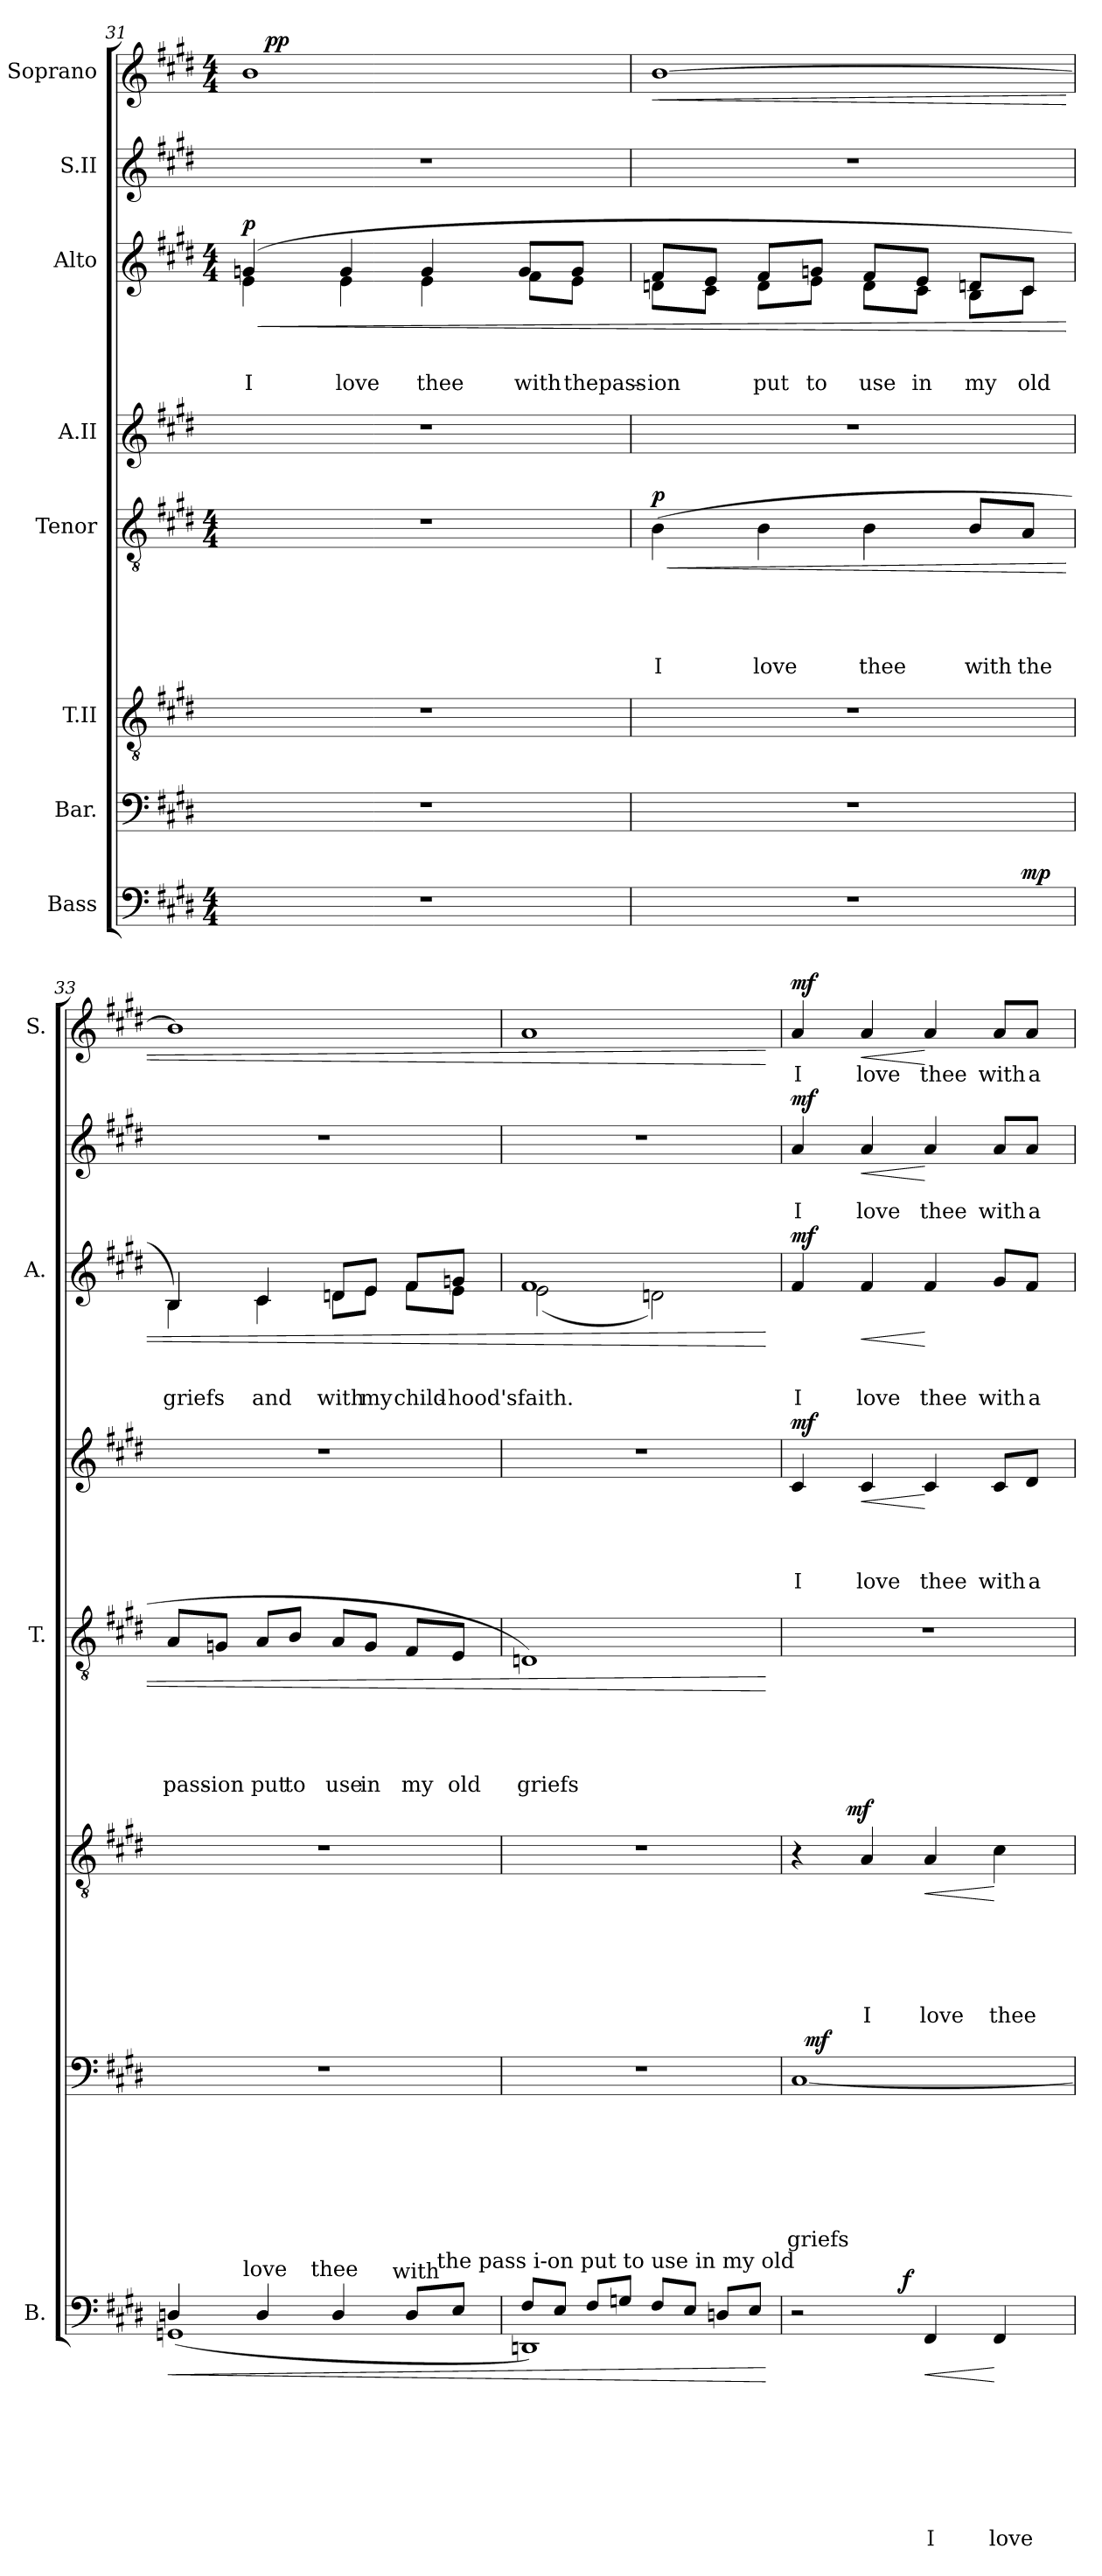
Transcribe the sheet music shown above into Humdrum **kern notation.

**kern	**text	**text	**text	**text	**text	**text	**text	**text	**dynam	**kern	**text	**text	**text	**text	**text	**text	**text	**dynam	**kern	**text	**text	**text	**text	**text	**text	**dynam	**kern	**text	**text	**text	**text	**text	**dynam	**kern	**text	**text	**text	**text	**dynam	**kern	**text	**text	**text	**dynam	**kern	**text	**text	**dynam	**kern	**text	**dynam
*part8	*part8	*part8	*part8	*part8	*part8	*part8	*part8	*part8	*part8	*part7	*part7	*part7	*part7	*part7	*part7	*part7	*part7	*part7	*part6	*part6	*part6	*part6	*part6	*part6	*part6	*part6	*part5	*part5	*part5	*part5	*part5	*part5	*part5	*part4	*part4	*part4	*part4	*part4	*part4	*part3	*part3	*part3	*part3	*part3	*part2	*part2	*part2	*part2	*part1	*part1	*part1
*staff8	*staff8	*staff8	*staff8	*staff8	*staff8	*staff8	*staff8	*staff8	*staff8	*staff7	*staff7	*staff7	*staff7	*staff7	*staff7	*staff7	*staff7	*staff7	*staff6	*staff6	*staff6	*staff6	*staff6	*staff6	*staff6	*staff6	*staff5	*staff5	*staff5	*staff5	*staff5	*staff5	*staff5	*staff4	*staff4	*staff4	*staff4	*staff4	*staff4	*staff3	*staff3	*staff3	*staff3	*staff3	*staff2	*staff2	*staff2	*staff2	*staff1	*staff1	*staff1
*I"Bass	*	*	*	*	*	*	*	*	*	*I"Bar.	*	*	*	*	*	*	*	*	*I"T.II	*	*	*	*	*	*	*	*I"Tenor	*	*	*	*	*	*	*I"A.II	*	*	*	*	*	*I"Alto	*	*	*	*	*I"S.II	*	*	*	*I"Soprano	*	*
*I'B.	*	*	*	*	*	*	*	*	*	*	*	*	*	*	*	*	*	*	*	*	*	*	*	*	*	*	*I'T.	*	*	*	*	*	*	*	*	*	*	*	*	*I'A.	*	*	*	*	*	*	*	*	*I'S.	*	*
!!LO:PB:g=z
*clefF4	*	*	*	*	*	*	*	*	*	*clefF4	*	*	*	*	*	*	*	*	*clefGv2	*	*	*	*	*	*	*	*clefGv2	*	*	*	*	*	*	*clefG2	*	*	*	*	*	*clefG2	*	*	*	*	*clefG2	*	*	*	*clefG2	*	*
*k[f#c#g#d#]	*	*	*	*	*	*	*	*	*	*k[f#c#g#d#]	*	*	*	*	*	*	*	*	*k[f#c#g#d#]	*	*	*	*	*	*	*	*k[f#c#g#d#]	*	*	*	*	*	*	*k[f#c#g#d#]	*	*	*	*	*	*k[f#c#g#d#]	*	*	*	*	*k[f#c#g#d#]	*	*	*	*k[f#c#g#d#]	*	*
*E:	*	*	*	*	*	*	*	*	*	*E:	*	*	*	*	*	*	*	*	*E:	*	*	*	*	*	*	*	*E:	*	*	*	*	*	*	*E:	*	*	*	*	*	*E:	*	*	*	*	*E:	*	*	*	*E:	*	*
*M4/4	*	*	*	*	*	*	*	*	*	*	*	*	*	*	*	*	*	*	*	*	*	*	*	*	*	*	*M4/4	*	*	*	*	*	*	*	*	*	*	*	*	*M4/4	*	*	*	*	*	*	*	*	*M4/4	*	*
=31	=31	=31	=31	=31	=31	=31	=31	=31	=31	=31	=31	=31	=31	=31	=31	=31	=31	=31	=31	=31	=31	=31	=31	=31	=31	=31	=31	=31	=31	=31	=31	=31	=31	=31	=31	=31	=31	=31	=31	=31	=31	=31	=31	=31	=31	=31	=31	=31	=31	=31	=31
!	!	!	!	!	!	!	!	!	!	!	!	!	!	!	!	!	!	!	!	!	!	!	!	!	!	!	!	!	!	!	!	!	!	!	!	!	!	!	!	!	!	!	!LO:LY:b	!LO:HP:b	!	!	!	!	!	!	!
*	*	*	*	*	*	*	*	*	*	*	*	*	*	*	*	*	*	*	*	*	*	*	*	*	*	*	*	*	*	*	*	*	*	*	*	*	*	*	*	*^	*	*	*	*	*	*	*	*	*	*	*
!	!	!	!	!	!	!	!	!	!	!	!	!	!	!	!	!	!	!	!	!	!	!	!	!	!	!	!	!	!	!	!	!	!	!	!	!	!	!	!	!	!	!	!	!	!LO:DY:n=1:a	!	!	!	!	!	!	!
*	*	*	*	*	*	*	*	*	*	*	*	*	*	*	*	*	*	*	*	*	*	*	*	*	*	*	*	*	*	*	*	*	*	*	*	*	*	*	*	*	*	*	*	*	*	*	*	*	*	*^	*	*
1r	.	.	.	.	.	.	.	.	.	1r	.	.	.	.	.	.	.	.	1r	.	.	.	.	.	.	.	1r	.	.	.	.	.	.	1r	.	.	.	.	.	(4gn/	4e\	.	.	I	< p	1r	.	.	.	1b	32ryy	.	.
!	!	!	!	!	!	!	!	!	!	!	!	!	!	!	!	!	!	!	!	!	!	!	!	!	!	!	!	!	!	!	!	!	!	!	!	!	!	!	!	!	!	!	!	!	!	!	!	!	!	!	!	!	!LO:DY:a
.	.	.	.	.	.	.	.	.	.	.	.	.	.	.	.	.	.	.	.	.	.	.	.	.	.	.	.	.	.	.	.	.	.	.	.	.	.	.	.	.	.	.	.	.	.	.	.	.	.	.	2ryy	.	pp
!	!	!	!	!	!	!	!	!	!	!	!	!	!	!	!	!	!	!	!	!	!	!	!	!	!	!	!	!	!	!	!	!	!	!	!	!	!	!	!	!	!	!	!	!LO:LY:b	!	!	!	!	!	!	!	!	!
.	.	.	.	.	.	.	.	.	.	.	.	.	.	.	.	.	.	.	.	.	.	.	.	.	.	.	.	.	.	.	.	.	.	.	.	.	.	.	.	4g/	4e\	.	.	love	.	.	.	.	.	.	.	.	.
!	!	!	!	!	!	!	!	!	!	!	!	!	!	!	!	!	!	!	!	!	!	!	!	!	!	!	!	!	!	!	!	!	!	!	!	!	!	!	!	!	!	!	!	!LO:LY:b	!	!	!	!	!	!	!	!	!
.	.	.	.	.	.	.	.	.	.	.	.	.	.	.	.	.	.	.	.	.	.	.	.	.	.	.	.	.	.	.	.	.	.	.	.	.	.	.	.	4g/	4e\	.	.	thee	.	.	.	.	.	.	.	.	.
.	.	.	.	.	.	.	.	.	.	.	.	.	.	.	.	.	.	.	.	.	.	.	.	.	.	.	.	.	.	.	.	.	.	.	.	.	.	.	.	.	.	.	.	.	.	.	.	.	.	.	4...ryy	.	.
!	!	!	!	!	!	!	!	!	!	!	!	!	!	!	!	!	!	!	!	!	!	!	!	!	!	!	!	!	!	!	!	!	!	!	!	!	!	!	!	!	!	!	!	!LO:LY:b	!	!	!	!	!	!	!	!	!
.	.	.	.	.	.	.	.	.	.	.	.	.	.	.	.	.	.	.	.	.	.	.	.	.	.	.	.	.	.	.	.	.	.	.	.	.	.	.	.	8g/L	8f#\L	.	.	with	.	.	.	.	.	.	.	.	.
!	!	!	!	!	!	!	!	!	!	!	!	!	!	!	!	!	!	!	!	!	!	!	!	!	!	!	!	!	!	!	!	!	!	!	!	!	!	!	!	!	!	!	!	!LO:LY:b	!	!	!	!	!	!	!	!	!
.	.	.	.	.	.	.	.	.	.	.	.	.	.	.	.	.	.	.	.	.	.	.	.	.	.	.	.	.	.	.	.	.	.	.	.	.	.	.	.	8g/J	8e\J	.	.	thepass-	.	.	.	.	.	.	.	.	.
=32	=32	=32	=32	=32	=32	=32	=32	=32	=32	=32	=32	=32	=32	=32	=32	=32	=32	=32	=32	=32	=32	=32	=32	=32	=32	=32	=32	=32	=32	=32	=32	=32	=32	=32	=32	=32	=32	=32	=32	=32	=32	=32	=32	=32	=32	=32	=32	=32	=32	=32	=32	=32	=32
!	!	!	!	!	!	!	!	!	!	!	!	!	!	!	!	!	!	!	!	!	!	!	!	!	!	!	!	!	!	!	!	!LO:LY:b	!LO:HP:b	!	!	!	!	!	!	!	!	!	!	!LO:LY:b	!	!	!	!	!	!	!	!	!LO:HP:b
!	!	!	!	!	!	!	!	!	!	!	!	!	!	!	!	!	!	!	!	!	!	!	!	!	!	!	!	!	!	!	!	!	!LO:DY:n=1:a	!	!	!	!	!	!	!	!	!	!	!	!	!	!	!	!	!	!	!	!
*^	*	*	*	*	*	*	*	*	*	*	*	*	*	*	*	*	*	*	*	*	*	*	*	*	*	*	*	*	*	*	*	*	*	*	*	*	*	*	*	*	*	*	*	*	*	*	*	*	*	*v	*v	*	*
1r	2..ryy	.	.	.	.	.	.	.	.	.	1r	.	.	.	.	.	.	.	.	1r	.	.	.	.	.	.	.	(>4B\	.	.	.	.	I	< p	1r	.	.	.	.	.	8f#/L	8dn\L	.	.	-ion	.	1r	.	.	.	[>1b	.	<
.	.	.	.	.	.	.	.	.	.	.	.	.	.	.	.	.	.	.	.	.	.	.	.	.	.	.	.	.	.	.	.	.	.	.	.	.	.	.	.	.	8e/J	8c#\J	.	.	.	.	.	.	.	.	.	.	.
!	!	!	!	!	!	!	!	!	!	!	!	!	!	!	!	!	!	!	!	!	!	!	!	!	!	!	!	!	!	!	!	!	!LO:LY:b	!	!	!	!	!	!	!	!	!	!	!	!LO:LY:b	!	!	!	!	!	!	!	!
.	.	.	.	.	.	.	.	.	.	.	.	.	.	.	.	.	.	.	.	.	.	.	.	.	.	.	.	4B\	.	.	.	.	love	.	.	.	.	.	.	.	8f#/L	8d\L	.	.	put	.	.	.	.	.	.	.	.
!	!	!	!	!	!	!	!	!	!	!	!	!	!	!	!	!	!	!	!	!	!	!	!	!	!	!	!	!	!	!	!	!	!	!	!	!	!	!	!	!	!	!	!	!	!LO:LY:b	!	!	!	!	!	!	!	!
.	.	.	.	.	.	.	.	.	.	.	.	.	.	.	.	.	.	.	.	.	.	.	.	.	.	.	.	.	.	.	.	.	.	.	.	.	.	.	.	.	8gn/J	8e\J	.	.	to	.	.	.	.	.	.	.	.
!	!	!	!	!	!	!	!	!	!	!	!	!	!	!	!	!	!	!	!	!	!	!	!	!	!	!	!	!	!	!	!	!	!LO:LY:b	!	!	!	!	!	!	!	!	!	!	!	!LO:LY:b	!	!	!	!	!	!	!	!
.	.	.	.	.	.	.	.	.	.	.	.	.	.	.	.	.	.	.	.	.	.	.	.	.	.	.	.	4B\	.	.	.	.	thee	.	.	.	.	.	.	.	8f#/L	8d\L	.	.	use	.	.	.	.	.	.	.	.
!	!	!	!	!	!	!	!	!	!	!	!	!	!	!	!	!	!	!	!	!	!	!	!	!	!	!	!	!	!	!	!	!	!	!	!	!	!	!	!	!	!	!	!	!	!LO:LY:b	!	!	!	!	!	!	!	!
.	.	.	.	.	.	.	.	.	.	.	.	.	.	.	.	.	.	.	.	.	.	.	.	.	.	.	.	.	.	.	.	.	.	.	.	.	.	.	.	.	8e/J	8c#\J	.	.	in	.	.	.	.	.	.	.	.
!	!	!	!	!	!	!	!	!	!	!	!	!	!	!	!	!	!	!	!	!	!	!	!	!	!	!	!	!	!	!	!	!	!LO:LY:b	!	!	!	!	!	!	!	!	!	!	!	!LO:LY:b	!	!	!	!	!	!	!	!
.	.	.	.	.	.	.	.	.	.	.	.	.	.	.	.	.	.	.	.	.	.	.	.	.	.	.	.	8B/L	.	.	.	.	with	.	.	.	.	.	.	.	8dn/L	8B\L	.	.	my	.	.	.	.	.	.	.	.
!	!	!	!	!	!	!	!	!	!	!LO:DY:a	!	!	!	!	!	!	!	!	!	!	!	!	!	!	!	!	!	!	!	!	!	!	!LO:LY:b	!	!	!	!	!	!	!	!	!	!	!	!LO:LY:b	!	!	!	!	!	!	!	!
.	8ryy	.	.	.	.	.	.	.	.	mp	.	.	.	.	.	.	.	.	.	.	.	.	.	.	.	.	.	8A/J	.	.	.	.	the	.	.	.	.	.	.	.	8c#/J	8c#\J	.	.	old	.	.	.	.	.	.	.	.
=33	=33	=33	=33	=33	=33	=33	=33	=33	=33	=33	=33	=33	=33	=33	=33	=33	=33	=33	=33	=33	=33	=33	=33	=33	=33	=33	=33	=33	=33	=33	=33	=33	=33	=33	=33	=33	=33	=33	=33	=33	=33	=33	=33	=33	=33	=33	=33	=33	=33	=33	=33	=33	=33
!LO:TX:a:t=I	!	!	!	!	!	!	!	!	!	!	!	!	!	!	!	!	!	!	!	!	!	!	!	!	!	!	!	!	!	!	!	!	!	!	!	!	!	!	!	!	!	!	!	!	!	!	!	!	!	!	!	!	!
!	!	!	!	!	!	!	!	!	!	!LO:HP:b	!	!	!	!	!	!	!	!	!	!	!	!	!	!	!	!	!	!	!	!	!	!	!LO:LY:b	!	!	!	!	!	!	!	!	!	!	!	!LO:LY:b	!	!	!	!	!	!	!	!
*^	*^	*	*	*	*	*	*	*	*	*	*	*	*	*	*	*	*	*	*	*	*	*	*	*	*	*	*	*	*	*	*	*	*	*	*	*	*	*	*	*	*	*	*	*	*	*	*	*	*	*	*	*	*
*	*	*^	*	*	*	*	*	*	*	*	*	*	*	*	*	*	*	*	*	*	*	*	*	*	*	*	*	*	*	*	*	*	*	*	*	*	*	*	*	*	*	*	*	*	*	*	*	*	*	*	*	*	*	*	*
4Dn/	(<1GGn	8..ryy	4..ryy	2ryy	.	.	.	.	.	.	.	.	<	1r	.	.	.	.	.	.	.	.	1r	.	.	.	.	.	.	.	8A/L	.	.	.	.	pass-	.	1r	.	.	.	.	.	4B/)	4B\	.	.	griefs	.	1r	.	.	.	1b]	.	.
!	!	!	!	!	!	!	!	!	!	!	!	!	!	!	!	!	!	!	!	!	!	!	!	!	!	!	!	!	!	!	!	!	!	!	!	!LO:LY:b:rj	!	!	!	!	!	!	!	!	!	!	!	!	!	!	!	!	!	!	!	!
.	.	.	.	.	.	.	.	.	.	.	.	.	.	.	.	.	.	.	.	.	.	.	.	.	.	.	.	.	.	.	8Gn/J	.	.	.	.	-ion	.	.	.	.	.	.	.	.	.	.	.	.	.	.	.	.	.	.	.	.
!	!	!LO:TX:a:t=love	!	!	!	!	!	!	!	!	!	!	!	!	!	!	!	!	!	!	!	!	!	!	!	!	!	!	!	!	!	!	!	!	!	!	!	!	!	!	!	!	!	!	!	!	!	!	!	!	!	!	!	!	!	!
.	.	2ryy	.	.	.	.	.	.	.	.	.	.	.	.	.	.	.	.	.	.	.	.	.	.	.	.	.	.	.	.	.	.	.	.	.	.	.	.	.	.	.	.	.	.	.	.	.	.	.	.	.	.	.	.	.	.
!	!	!	!	!	!	!	!	!	!	!	!	!	!	!	!	!	!	!	!	!	!	!	!	!	!	!	!	!	!	!	!	!	!	!	!	!LO:LY:b	!	!	!	!	!	!	!	!	!	!	!	!LO:LY:b	!	!	!	!	!	!	!	!
4D/	.	.	.	.	.	.	.	.	.	.	.	.	.	.	.	.	.	.	.	.	.	.	.	.	.	.	.	.	.	.	8A/L	.	.	.	.	put	.	.	.	.	.	.	.	4c#/	4c#\	.	.	and	.	.	.	.	.	.	.	.
!	!	!	!	!	!	!	!	!	!	!	!	!	!	!	!	!	!	!	!	!	!	!	!	!	!	!	!	!	!	!	!	!	!	!	!	!LO:LY:b	!	!	!	!	!	!	!	!	!	!	!	!	!	!	!	!	!	!	!	!
.	.	.	.	.	.	.	.	.	.	.	.	.	.	.	.	.	.	.	.	.	.	.	.	.	.	.	.	.	.	.	8B/J	.	.	.	.	to	.	.	.	.	.	.	.	.	.	.	.	.	.	.	.	.	.	.	.	.
!	!	!	!LO:TX:a:t=thee	!	!	!	!	!	!	!	!	!	!	!	!	!	!	!	!	!	!	!	!	!	!	!	!	!	!	!	!	!	!	!	!	!	!	!	!	!	!	!	!	!	!	!	!	!	!	!	!	!	!	!	!	!
.	.	.	2ryy	.	.	.	.	.	.	.	.	.	.	.	.	.	.	.	.	.	.	.	.	.	.	.	.	.	.	.	.	.	.	.	.	.	.	.	.	.	.	.	.	.	.	.	.	.	.	.	.	.	.	.	.	.
!	!	!	!	!	!	!	!	!	!	!	!	!	!	!	!	!	!	!	!	!	!	!	!	!	!	!	!	!	!	!	!	!	!	!	!	!LO:LY:b	!	!	!	!	!	!	!	!	!	!	!	!LO:LY:b	!	!	!	!	!	!	!	!
4D/	.	.	.	4ryy	.	.	.	.	.	.	.	.	.	.	.	.	.	.	.	.	.	.	.	.	.	.	.	.	.	.	8A/L	.	.	.	.	use	.	.	.	.	.	.	.	8dn/L	8d\L	.	.	with	.	.	.	.	.	.	.	.
!	!	!	!	!	!	!	!	!	!	!	!	!	!	!	!	!	!	!	!	!	!	!	!	!	!	!	!	!	!	!	!	!	!	!	!	!LO:LY:b	!	!	!	!	!	!	!	!	!	!	!	!LO:LY:b	!	!	!	!	!	!	!	!
.	.	.	.	.	.	.	.	.	.	.	.	.	.	.	.	.	.	.	.	.	.	.	.	.	.	.	.	.	.	.	8G/J	.	.	.	.	in	.	.	.	.	.	.	.	8e/J	8e\J	.	.	my	.	.	.	.	.	.	.	.
!	!	!LO:TX:a:t=with	!	!	!	!	!	!	!	!	!	!	!	!	!	!	!	!	!	!	!	!	!	!	!	!	!	!	!	!	!	!	!	!	!	!	!	!	!	!	!	!	!	!	!	!	!	!	!	!	!	!	!	!	!	!
.	.	4ryy	.	.	.	.	.	.	.	.	.	.	.	.	.	.	.	.	.	.	.	.	.	.	.	.	.	.	.	.	.	.	.	.	.	.	.	.	.	.	.	.	.	.	.	.	.	.	.	.	.	.	.	.	.	.
!	!	!	!	!	!	!	!	!	!	!	!	!	!	!	!	!	!	!	!	!	!	!	!	!	!	!	!	!	!	!	!	!	!	!	!	!LO:LY:b	!	!	!	!	!	!	!	!	!	!	!	!LO:LY:b	!	!	!	!	!	!	!	!
8D/L	.	.	.	16.ryy	.	.	.	.	.	.	.	.	.	.	.	.	.	.	.	.	.	.	.	.	.	.	.	.	.	.	8F#/L	.	.	.	.	my	.	.	.	.	.	.	.	8f#/L	8f#\L	.	.	child-	.	.	.	.	.	.	.	.
!	!	!	!	!LO:TX:a:t=the pass i-on put to use in my old	!	!	!	!	!	!	!	!	!	!	!	!	!	!	!	!	!	!	!	!	!	!	!	!	!	!	!	!	!	!	!	!	!	!	!	!	!	!	!	!	!	!	!	!	!	!	!	!	!	!	!	!
.	.	.	.	8ryy	.	.	.	.	.	.	.	.	.	.	.	.	.	.	.	.	.	.	.	.	.	.	.	.	.	.	.	.	.	.	.	.	.	.	.	.	.	.	.	.	.	.	.	.	.	.	.	.	.	.	.	.
!	!	!	!	!	!	!	!	!	!	!	!	!	!	!	!	!	!	!	!	!	!	!	!	!	!	!	!	!	!	!	!	!	!	!	!	!LO:LY:b	!	!	!	!	!	!	!	!	!	!	!	!LO:LY:b	!	!	!	!	!	!	!	!
8E/J	.	.	.	.	.	.	.	.	.	.	.	.	.	.	.	.	.	.	.	.	.	.	.	.	.	.	.	.	.	.	8E/J	.	.	.	.	old	.	.	.	.	.	.	.	8gn/J	8e\J	.	.	-hood'sfaith.	.	.	.	.	.	.	.	.
.	.	.	16ryy	.	.	.	.	.	.	.	.	.	.	.	.	.	.	.	.	.	.	.	.	.	.	.	.	.	.	.	.	.	.	.	.	.	.	.	.	.	.	.	.	.	.	.	.	.	.	.	.	.	.	.	.	.
.	.	32ryy	.	32ryy	.	.	.	.	.	.	.	.	.	.	.	.	.	.	.	.	.	.	.	.	.	.	.	.	.	.	.	.	.	.	.	.	.	.	.	.	.	.	.	.	.	.	.	.	.	.	.	.	.	.	.	.
=34	=34	=34	=34	=34	=34	=34	=34	=34	=34	=34	=34	=34	=34	=34	=34	=34	=34	=34	=34	=34	=34	=34	=34	=34	=34	=34	=34	=34	=34	=34	=34	=34	=34	=34	=34	=34	=34	=34	=34	=34	=34	=34	=34	=34	=34	=34	=34	=34	=34	=34	=34	=34	=34	=34	=34	=34
!	!	!	!	!	!	!	!	!	!	!	!	!	!	!	!	!	!	!	!	!	!	!	!	!	!	!	!	!	!	!	!	!	!	!	!	!LO:LY:b	!	!	!	!	!	!	!	!	!	!	!	!	!	!	!	!	!	!	!	!
*	*v	*v	*v	*v	*	*	*	*	*	*	*	*	*	*	*	*	*	*	*	*	*	*	*	*	*	*	*	*	*	*	*	*	*	*	*	*	*	*	*	*	*	*	*	*	*	*	*	*	*	*	*	*	*	*	*	*
8F#/L	1DDn)	.	.	.	.	.	.	.	.	.	1r	.	.	.	.	.	.	.	.	1r	.	.	.	.	.	.	.	1Dn)	.	.	.	.	griefs	.	1r	.	.	.	.	.	1f#	(<2e\	.	.	.	.	1r	.	.	.	1a	.	.
8E/J	.	.	.	.	.	.	.	.	.	.	.	.	.	.	.	.	.	.	.	.	.	.	.	.	.	.	.	.	.	.	.	.	.	.	.	.	.	.	.	.	.	.	.	.	.	.	.	.	.	.	.	.	.
8F#/L	.	.	.	.	.	.	.	.	.	.	.	.	.	.	.	.	.	.	.	.	.	.	.	.	.	.	.	.	.	.	.	.	.	.	.	.	.	.	.	.	.	.	.	.	.	.	.	.	.	.	.	.	.
8Gn/J	.	.	.	.	.	.	.	.	.	.	.	.	.	.	.	.	.	.	.	.	.	.	.	.	.	.	.	.	.	.	.	.	.	.	.	.	.	.	.	.	.	.	.	.	.	.	.	.	.	.	.	.	.
8F#/L	.	.	.	.	.	.	.	.	.	.	.	.	.	.	.	.	.	.	.	.	.	.	.	.	.	.	.	.	.	.	.	.	.	.	.	.	.	.	.	.	.	2dn\)	.	.	.	.	.	.	.	.	.	.	.
8E/J	.	.	.	.	.	.	.	.	.	.	.	.	.	.	.	.	.	.	.	.	.	.	.	.	.	.	.	.	.	.	.	.	.	.	.	.	.	.	.	.	.	.	.	.	.	.	.	.	.	.	.	.	.
8Dn/L	.	.	.	.	.	.	.	.	.	.	.	.	.	.	.	.	.	.	.	.	.	.	.	.	.	.	.	.	.	.	.	.	.	.	.	.	.	.	.	.	.	.	.	.	.	.	.	.	.	.	.	.	.
8E/J	.	.	.	.	.	.	.	.	.	.	.	.	.	.	.	.	.	.	.	.	.	.	.	.	.	.	.	.	.	.	.	.	.	.	.	.	.	.	.	.	.	.	.	.	.	.	.	.	.	.	.	.	.
*v	*v	*	*	*	*	*	*	*	*	*	*	*	*	*	*	*	*	*	*	*	*	*	*	*	*	*	*	*	*	*	*	*	*	*	*	*	*	*	*	*	*v	*v	*	*	*	*	*	*	*	*	*	*	*
.	.	.	.	.	.	.	.	.	[	.	.	.	.	.	.	.	.	.	.	.	.	.	.	.	.	.	.	.	.	.	.	.	[	.	.	.	.	.	.	.	.	.	.	[	.	.	.	.	.	.	[
!!LO:PB:g=z
=35	=35	=35	=35	=35	=35	=35	=35	=35	=35	=35	=35	=35	=35	=35	=35	=35	=35	=35	=35	=35	=35	=35	=35	=35	=35	=35	=35	=35	=35	=35	=35	=35	=35	=35	=35	=35	=35	=35	=35	=35	=35	=35	=35	=35	=35	=35	=35	=35	=35	=35	=35
!	!	!	!	!	!	!	!	!	!	!	!	!	!	!	!	!	!LO:LY:b	!	!	!	!	!	!	!	!	!	!	!	!	!	!	!	!	!	!	!	!	!LO:LY:b	!LO:DY:a	!	!	!	!LO:LY:b	!LO:DY:a	!	!	!LO:LY:b	!LO:DY:a	!	!LO:LY:b	!LO:DY:a
*^	*	*	*	*	*	*	*	*	*	*^	*	*	*	*	*	*	*	*	*^	*	*	*	*	*	*	*	*	*	*	*	*	*	*	*	*	*	*	*	*	*	*	*	*	*	*	*	*	*	*	*	*
2r	4..ryy	.	.	.	.	.	.	.	.	.	[<1C#	32ryy	.	.	.	.	.	.	griefs	.	4r	8..ryy	.	.	.	.	.	.	.	1r	.	.	.	.	.	.	4c#/	.	.	.	I	mf	4f#/	.	.	I	mf	4a/	.	I	mf	4a/	I	mf
!	!	!	!	!	!	!	!	!	!	!	!	!	!	!	!	!	!	!	!	!LO:DY:a	!	!	!	!	!	!	!	!	!	!	!	!	!	!	!	!	!	!	!	!	!	!	!	!	!	!	!	!	!	!	!	!	!	!
.	.	.	.	.	.	.	.	.	.	.	.	2ryy	.	.	.	.	.	.	.	mf	.	.	.	.	.	.	.	.	.	.	.	.	.	.	.	.	.	.	.	.	.	.	.	.	.	.	.	.	.	.	.	.	.	.
!	!	!	!	!	!	!	!	!	!	!	!	!	!	!	!	!	!	!	!	!	!	!	!	!	!	!	!	!	!LO:DY:a	!	!	!	!	!	!	!	!	!	!	!	!	!	!	!	!	!	!	!	!	!	!	!	!	!
.	.	.	.	.	.	.	.	.	.	.	.	.	.	.	.	.	.	.	.	.	.	2ryy	.	.	.	.	.	.	mf	.	.	.	.	.	.	.	.	.	.	.	.	.	.	.	.	.	.	.	.	.	.	.	.	.
!	!	!	!	!	!	!	!	!	!	!	!	!	!	!	!	!	!	!	!	!	!	!	!	!	!	!	!	!LO:LY:b	!	!	!	!	!	!	!	!	!	!	!	!	!LO:LY:b	!LO:HP:b	!	!	!	!LO:LY:b	!LO:HP:b	!	!	!LO:LY:b	!LO:HP:b	!	!LO:LY:b	!LO:HP:b
.	.	.	.	.	.	.	.	.	.	.	.	.	.	.	.	.	.	.	.	.	4A/	.	.	.	.	.	.	I	.	.	.	.	.	.	.	.	4c#/	.	.	.	love	<	4f#/	.	.	love	<	4a/	.	love	<	4a/	love	<
!	!	!	!	!	!	!	!	!	!	!LO:DY:a	!	!	!	!	!	!	!	!	!	!	!	!	!	!	!	!	!	!	!	!	!	!	!	!	!	!	!	!	!	!	!	!	!	!	!	!	!	!	!	!	!	!	!	!
.	2ryy	.	.	.	.	.	.	.	.	f	.	.	.	.	.	.	.	.	.	.	.	.	.	.	.	.	.	.	.	.	.	.	.	.	.	.	.	.	.	.	.	.	.	.	.	.	.	.	.	.	.	.	.	.
!	!	!	!	!	!	!	!	!	!LO:LY:b	!LO:HP:b	!	!	!	!	!	!	!	!	!	!	!	!	!	!	!	!	!	!LO:LY:b	!LO:HP:b	!	!	!	!	!	!	!	!	!	!	!	!LO:LY:b	!	!	!	!	!LO:LY:b	!	!	!	!LO:LY:b	!	!	!LO:LY:b	!
4FF#/	.	.	.	.	.	.	.	.	I	<	.	.	.	.	.	.	.	.	.	.	4A/	.	.	.	.	.	.	love	<	.	.	.	.	.	.	.	4c#/	.	.	.	thee	[	4f#/	.	.	thee	[	4a/	.	thee	[	4a/	thee	[
.	.	.	.	.	.	.	.	.	.	.	.	4...ryy	.	.	.	.	.	.	.	.	.	.	.	.	.	.	.	.	.	.	.	.	.	.	.	.	.	.	.	.	.	.	.	.	.	.	.	.	.	.	.	.	.	.
.	.	.	.	.	.	.	.	.	.	.	.	.	.	.	.	.	.	.	.	.	.	4ryy	.	.	.	.	.	.	.	.	.	.	.	.	.	.	.	.	.	.	.	.	.	.	.	.	.	.	.	.	.	.	.	.
!	!	!	!	!	!	!	!	!	!LO:LY:b	!	!	!	!	!	!	!	!	!	!	!	!	!	!	!	!	!	!	!LO:LY:b	!	!	!	!	!	!	!	!	!	!	!	!	!LO:LY:b	!	!	!	!	!LO:LY:b	!	!	!	!LO:LY:b	!	!	!LO:LY:b	!
4FF#/	.	.	.	.	.	.	.	.	love	[	.	.	.	.	.	.	.	.	.	.	4c#\	.	.	.	.	.	.	thee	[	.	.	.	.	.	.	.	8c#/L	.	.	.	with	.	8g#/L	.	.	with	.	8a/L	.	with	.	8a/L	with	.
!	!	!	!	!	!	!	!	!	!	!	!	!	!	!	!	!	!	!	!	!	!	!	!	!	!	!	!	!	!	!	!	!	!	!	!	!	!	!	!	!	!LO:LY:b	!	!	!	!	!LO:LY:b	!	!	!	!LO:LY:b	!	!	!LO:LY:b	!
.	.	.	.	.	.	.	.	.	.	.	.	.	.	.	.	.	.	.	.	.	.	.	.	.	.	.	.	.	.	.	.	.	.	.	.	.	8d#/J	.	.	.	a	.	8f#/J	.	.	a	.	8a/J	.	a	.	8a/J	a	.
.	16ryy	.	.	.	.	.	.	.	.	.	.	.	.	.	.	.	.	.	.	.	.	.	.	.	.	.	.	.	.	.	.	.	.	.	.	.	.	.	.	.	.	.	.	.	.	.	.	.	.	.	.	.	.	.
.	.	.	.	.	.	.	.	.	.	.	.	.	.	.	.	.	.	.	.	.	.	32ryy	.	.	.	.	.	.	.	.	.	.	.	.	.	.	.	.	.	.	.	.	.	.	.	.	.	.	.	.	.	.	.	.
*v	*v	*	*	*	*	*	*	*	*	*	*	*	*	*	*	*	*	*	*	*	*v	*v	*	*	*	*	*	*	*	*	*	*	*	*	*	*	*	*	*	*	*	*	*	*	*	*	*	*	*	*	*	*	*	*
*	*	*	*	*	*	*	*	*	*	*v	*v	*	*	*	*	*	*	*	*	*	*	*	*	*	*	*	*	*	*	*	*	*	*	*	*	*	*	*	*	*	*	*	*	*	*	*	*	*	*	*	*	*
=	=	=	=	=	=	=	=	=	=	=	=	=	=	=	=	=	=	=	=	=	=	=	=	=	=	=	=	=	=	=	=	=	=	=	=	=	=	=	=	=	=	=	=	=	=	=	=	=	=	=	=
*-	*-	*-	*-	*-	*-	*-	*-	*-	*-	*-	*-	*-	*-	*-	*-	*-	*-	*-	*-	*-	*-	*-	*-	*-	*-	*-	*-	*-	*-	*-	*-	*-	*-	*-	*-	*-	*-	*-	*-	*-	*-	*-	*-	*-	*-	*-	*-	*-	*-	*-	*-
